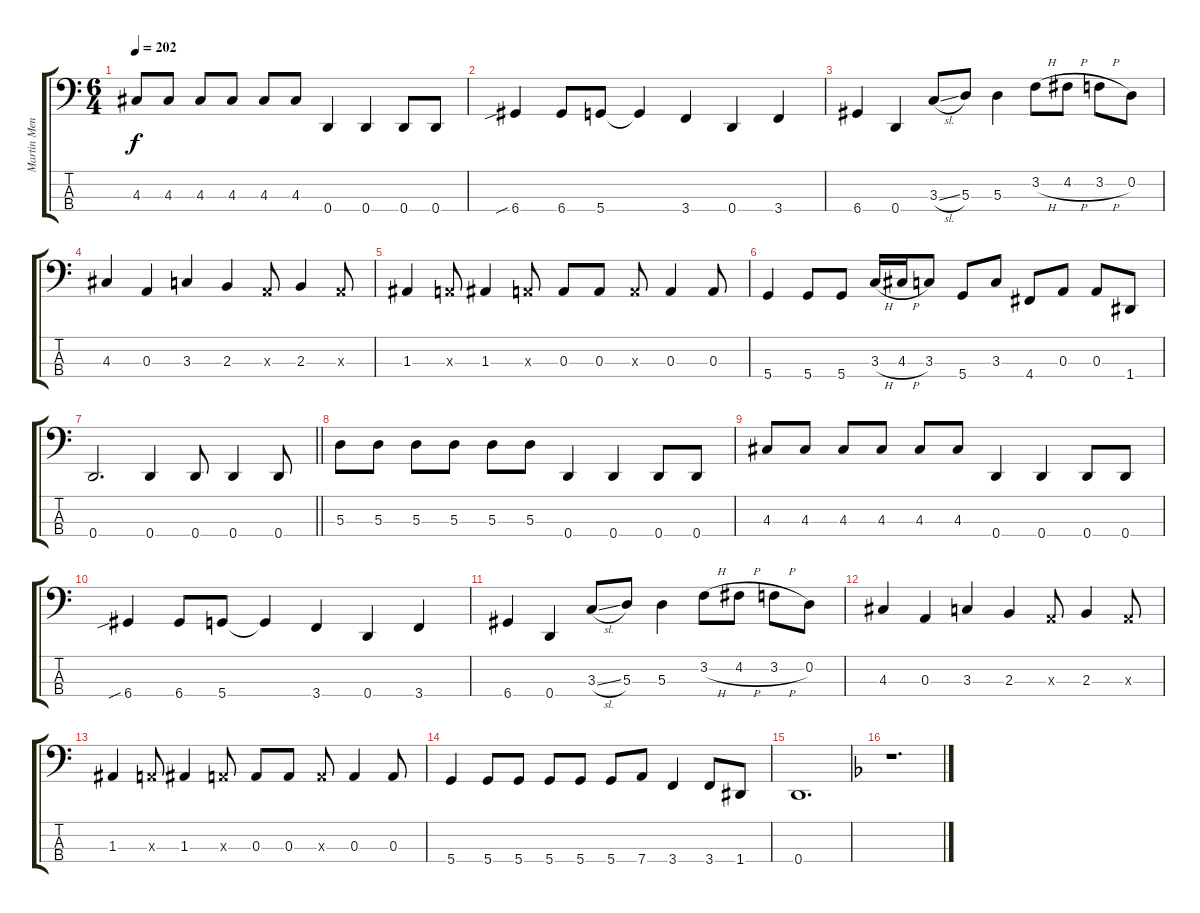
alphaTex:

\track ("Martin Mendez" "Martin Men") {mute instrument electricbassfinger}
\staff {score tabs}
\tuning (G2 D2 A1 D1) {hide}
\ts (6 4)
\tempo 202
\clef f4
\ks c
4.3.8{dy f} 4.3.8 4.3.8 4.3.8 4.3.8 4.3.8 0.4.4 0.4.4 0.4.8 0.4.8 |
6.4{sib}.4 6.4.8 5.4.8 5.4{t}.4 3.4.4 0.4.4 3.4.4 |
6.4.4 0.4.4 3.3{sl}.8 5.3.8 5.3.4 3.2{h}.8 4.2{h}.8 3.2{h}.8 0.2.8 |
4.3.4 0.3.4 3.3.4 2.3.4 0.3{x}.8 2.3.4 0.3{x}.8 |
1.3.4 0.3{x}.8 1.3.4 0.3{x}.8 0.3.8 0.3.8 0.3{x}.8 0.3.4 0.3.8 |
5.4.4 5.4.8 5.4.8 3.3{h}.16 4.3{h}.16 3.3.8 5.4.8 3.3.8 4.4.8 0.3.8 0.3.8 1.4.8 |
\barLineRight lightlight
0.4.2{d} 0.4.4 0.4.8 0.4.4 0.4.8 |
5.3.8 5.3.8 5.3.8 5.3.8 5.3.8 5.3.8 0.4.4 0.4.4 0.4.8 0.4.8 |
4.3.8 4.3.8 4.3.8 4.3.8 4.3.8 4.3.8 0.4.4 0.4.4 0.4.8 0.4.8 |
6.4{sib}.4 6.4.8 5.4.8 5.4{t}.4 3.4.4 0.4.4 3.4.4 |
6.4.4 0.4.4 3.3{sl}.8 5.3.8 5.3.4 3.2{h}.8 4.2{h}.8 3.2{h}.8 0.2.8 |
4.3.4 0.3.4 3.3.4 2.3.4 0.3{x}.8 2.3.4 0.3{x}.8 |
1.3.4 0.3{x}.8 1.3.4 0.3{x}.8 0.3.8 0.3.8 0.3{x}.8 0.3.4 0.3.8 |
5.4.4 5.4.8 5.4.8 5.4.8 5.4.8 5.4.8 7.4.8 3.4.4 3.4.8 1.4.8 |
0.4.1{d} |
\ks f
r.1{d}
